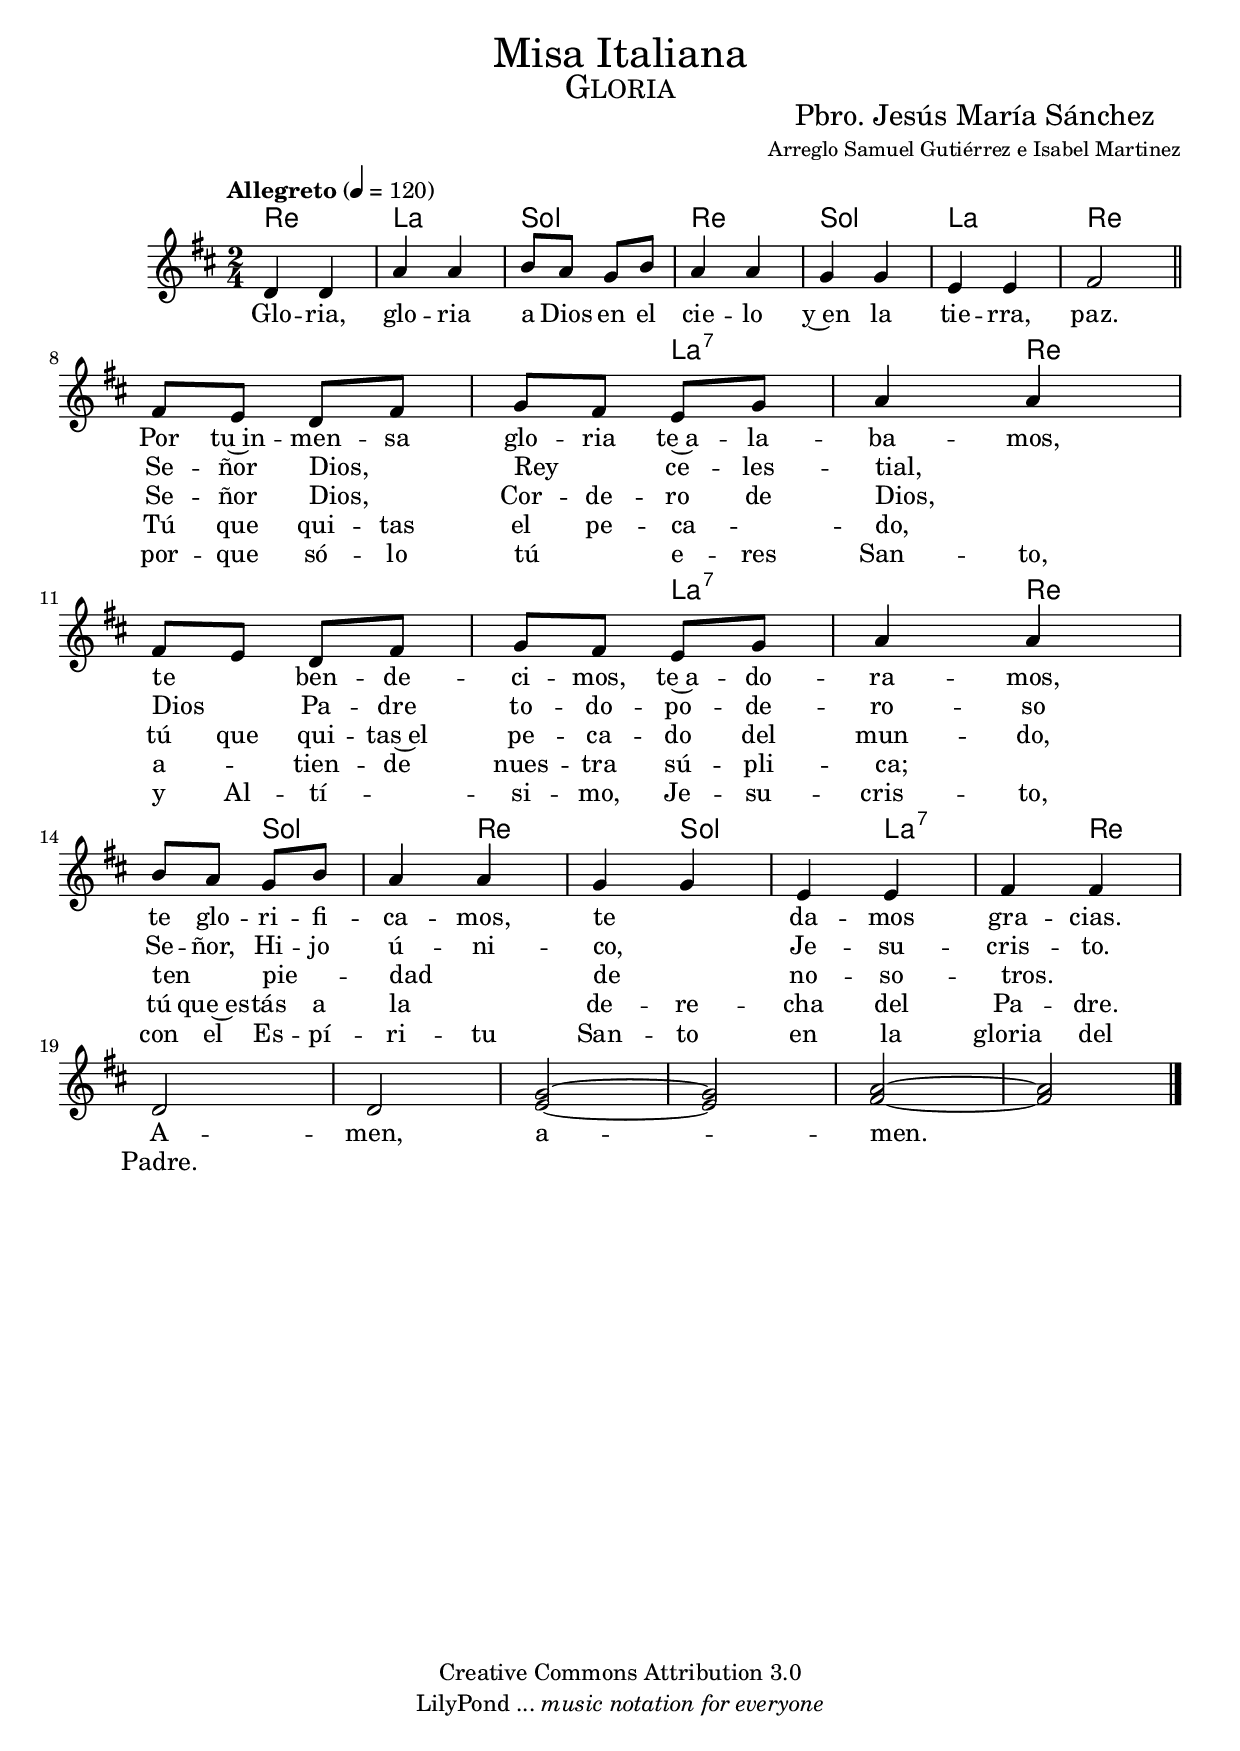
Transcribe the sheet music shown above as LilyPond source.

% ****************************************************************
%	Titulos del Archivo
%	by serach.sam@
% ****************************************************************
\language "espanol"
\version "2.23.2"

% --- Includes
%\include "texto.ily"

% --- Tamaño del pentagrama
%#(set-global-staff-size 30)

% --- Cabecera
\markup { \fill-line { \center-column { \fontsize #5 "Misa Italiana" \fontsize #3 \caps "Gloria" } } }
\markup { \fill-line { " " \center-column { \fontsize #2 "Pbro. Jesús María Sánchez" \small "Arreglo Samuel Gutiérrez e Isabel Martinez" } } }
\header {
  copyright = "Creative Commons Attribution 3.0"
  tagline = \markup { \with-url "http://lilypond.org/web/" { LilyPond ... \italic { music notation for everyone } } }
  breakbefore = ##t
}

% --- Musica
instrumento = \relative do' {
  \tempo "Allegreto" 4 = 120
  \key re \major
  \time 2/4

  \repeat volta 1 {
    re4 re4			| %1
    la'4 la4			| %2
    si8 la8 sol8 si8		| %3
    la4 la4
    sol4 sol
    mi4 mi
    fas2 \bar "||" \break

    fas8 mi re fas
    sol8 fas mi sol
    la4 la \break

    fas8 mi re fas
    sol8 fas mi sol
    la4 la \break

    si8 la sol si
    la4 la
    sol4 sol
    mi4 mi
    fas fas
  } \break

  re2
  re2	| %18
  <mi sol>2~
  <mi sol>2
  <fas la>2~
  <fas la>2| %19
  \bar "|." \break
}
letra_uno = \lyricmode {
  Glo -- ria, glo -- ria a Dios en el cie -- lo y~en
  la tie -- rra, paz.

  Por tu~in -- men -- sa glo -- ria te~a -- la -- ba -- mos,
  te _ ben -- de -- ci -- mos, te~a -- do -- ra -- mos,
  te glo -- ri -- fi -- ca -- mos, te _ da -- mos gra -- cias.

  A -- men, a -- men.
}

letra_dos = \lyricmode {
  _ _ _ _ _ _ _ _ _ _ _ _ _ _ _
  Se -- ñor Dios, _ Rey _ ce -- les -- tial, _
  Dios _ Pa -- dre to -- do -- po -- de -- ro -- so Se -- ñor, Hi -- jo
  ú -- ni -- co, _ Je -- su -- cris -- to.
}

letra_tres = \lyricmode {
  _ _ _ _ _ _ _ _ _ _ _ _ _ _ _
  Se -- ñor Dios, _ Cor -- de -- ro de Dios, _
  tú que qui -- tas~el pe -- ca -- do del mun -- do,
  ten _ pie -- _ dad _ de _ no -- so -- tros. _
}

letra_cuatro = \lyricmode {
  _ _ _ _ _ _ _ _ _ _ _ _ _ _ _
  Tú que qui -- tas el pe -- ca -- _ do, _
  a -- _ tien -- de nues -- tra sú -- pli -- ca; _
  tú que~es -- tás a la _ de -- re -- cha del Pa -- dre.
}

letra_cinco = \lyricmode {
  _ _ _ _ _ _ _ _ _ _ _ _ _ _ _
  por -- que só -- lo tú _ e -- res San -- to,
  y Al -- tí -- _ si -- mo, Je -- su -- cris -- to,
  con el Es -- pí -- ri -- tu San -- to en la gloria del Padre.
}

acordes = \new ChordNames {
  \set chordChanges = ##t
  \italianChords
  \chordmode {
    re2 la2 sol2 re2 sol2 la2 re2.

    re2 la2:7 re2
    re2 la2:7 re2
    sol2 re2 sol2 la2:7 re2
  }
}

% --- Partitura
\score {
  <<
    \acordes
    \new Staff {
      <<
        \set Staff.midiInstrument = #"oboe"
        \new Voice = "voz"
        \instrumento
      >>
    }
    \new Lyrics \lyricsto "voz" {
      \letra_uno
    }
    \new Lyrics \lyricsto "voz" {
      \letra_dos
    }
    \new Lyrics \lyricsto "voz" {
      \letra_tres
    }
    \new Lyrics \lyricsto "voz" {
      \letra_cuatro
    }
    \new Lyrics \lyricsto "voz" {
      \letra_cinco
    }
  >>
  \midi {}
  \layout {}
}

% --- Pagina
\paper {
  #( set-default-paper-size "letter" )
}